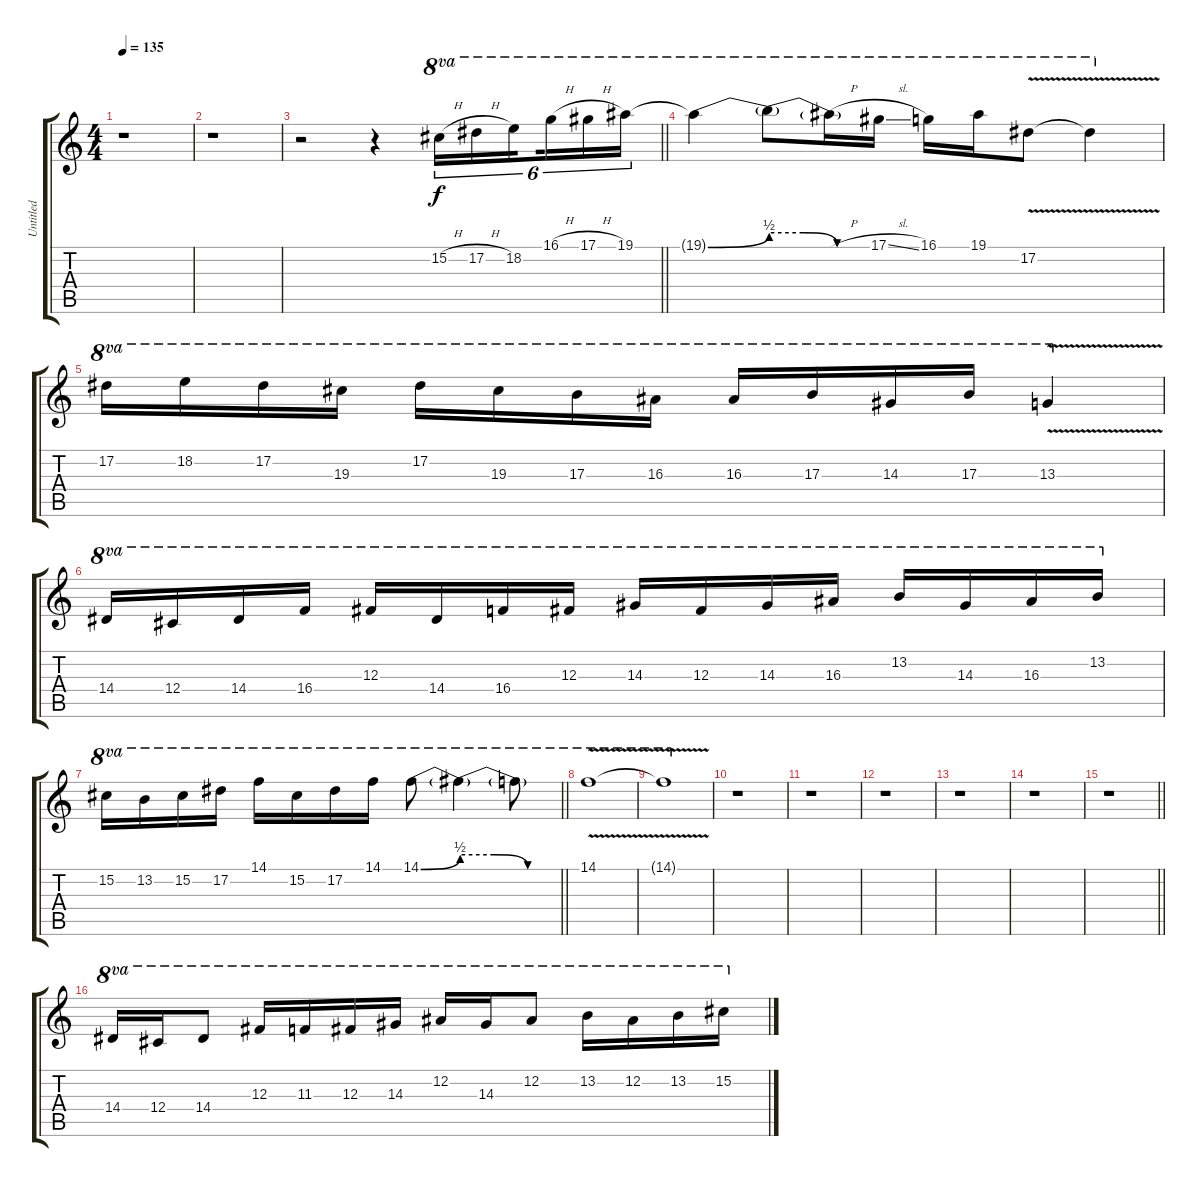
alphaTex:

\track ("Untitled" "Untitled") {instrument overdrivenguitar}
\staff {score tabs}
\tuning (Eb4 Bb3 Gb3 Db3 Ab2 Db2) {hide}
\ts (4 4)
\tempo 135
\clef g2
\ks c
r.1{dy mp} |
r.1 |
\barLineRight lightlight
r.2 r.4 15.2{h}.16{tu (6 4) ot 8va dy f} 17.2{h}.16{tu (6 4) ot 8va} 18.2.16{tu (6 4) ot 8va beam splitsecondary} 16.1{h}.16{tu (6 4) ot 8va} 17.1{h}.16{tu (6 4) ot 8va} 19.1.16{tu (6 4) ot 8va} |
19.1{be (bend 0 0 60 2) t}.4{ot 8va} 19.1{be (custom 0 2 20 2 40 0 60 0) t}.8{ot 8va} 19.1{h t}.16{ot 8va} 17.1{sl}.16{ot 8va} 16.1.16{ot 8va} 19.1.16{ot 8va} 17.2{v}.8{ot 8va} 17.2{v t}.4{ot 8va} |
17.2.16{ot 8va} 18.2.16{ot 8va} 17.2.16{ot 8va} 19.3.16{ot 8va} 17.2.16{ot 8va} 19.3.16{ot 8va} 17.3.16{ot 8va} 16.3.16{ot 8va} 16.3.16{ot 8va} 17.3.16{ot 8va} 14.3.16{ot 8va} 17.3.16{ot 8va} 13.3{v}.4{ot 8va} |
14.4.16{ot 8va} 12.4.16{ot 8va} 14.4.16{ot 8va} 16.4.16{ot 8va} 12.3.16{ot 8va} 14.4.16{ot 8va} 16.4.16{ot 8va} 12.3.16{ot 8va} 14.3.16{ot 8va} 12.3.16{ot 8va} 14.3.16{ot 8va} 16.3.16{ot 8va} 13.2.16{ot 8va} 14.3.16{ot 8va} 16.3.16{ot 8va} 13.2.16{ot 8va} |
\barLineRight lightlight
15.2.16{ot 8va} 13.2.16{ot 8va} 15.2.16{ot 8va} 17.2.16{ot 8va} 14.1.16{ot 8va} 15.2.16{ot 8va} 17.2.16{ot 8va} 14.1.16{ot 8va} 14.1{be (bend 0 0 60 2)}.8{ot 8va} 14.1{be (custom 0 2 20 2 40 0 60 0) t}.4{ot 8va} 14.1{t}.8{ot 8va} |
14.1{v}.1{ot 8va} |
14.1{v t}.1{ot 8va} |
r.1 |
r.1 |
r.1 |
r.1 |
r.1 |
\barLineRight lightlight
r.1 |
14.4.16{ot 8va} 12.4.16{ot 8va} 14.4.8{ot 8va} 12.3.16{ot 8va} 11.3.16{ot 8va} 12.3.16{ot 8va} 14.3.16{ot 8va} 12.2.16{ot 8va} 14.3.16{ot 8va} 12.2.8{ot 8va} 13.2.16{ot 8va} 12.2.16{ot 8va} 13.2.16{ot 8va} 15.2.16{ot 8va}
